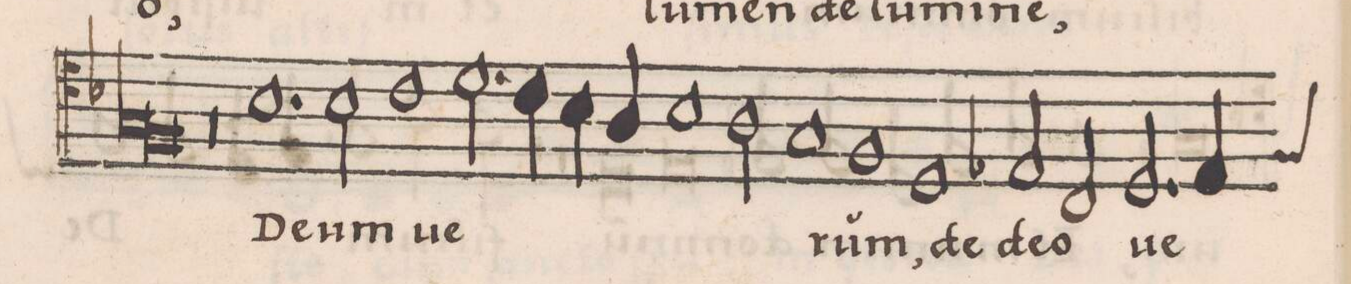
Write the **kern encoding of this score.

**kern	**text
*I"BASSVS	*
*clefC4	*
*k[b-]	*
*met(c|)	*
*M2/1	*
*lig	*
1G	.
1F	.
*Xlig	*
=50	=50
0r	.
=51	=51
1.B-	De-
2B-\	-um
=52	=52
1c	ue-
2.d\	.
4c\	.
=53	=53
4B-\	.
4A/	.
1B-	.
2A\	.
=54	=54
1G	.
1F	-rum,
=55	=55
1D	de
2E-X/	de-
2C/	-o
=56	=56
2.D/	ue-
4E/	.
*custos:F	*
2F/	.
*-	*-
